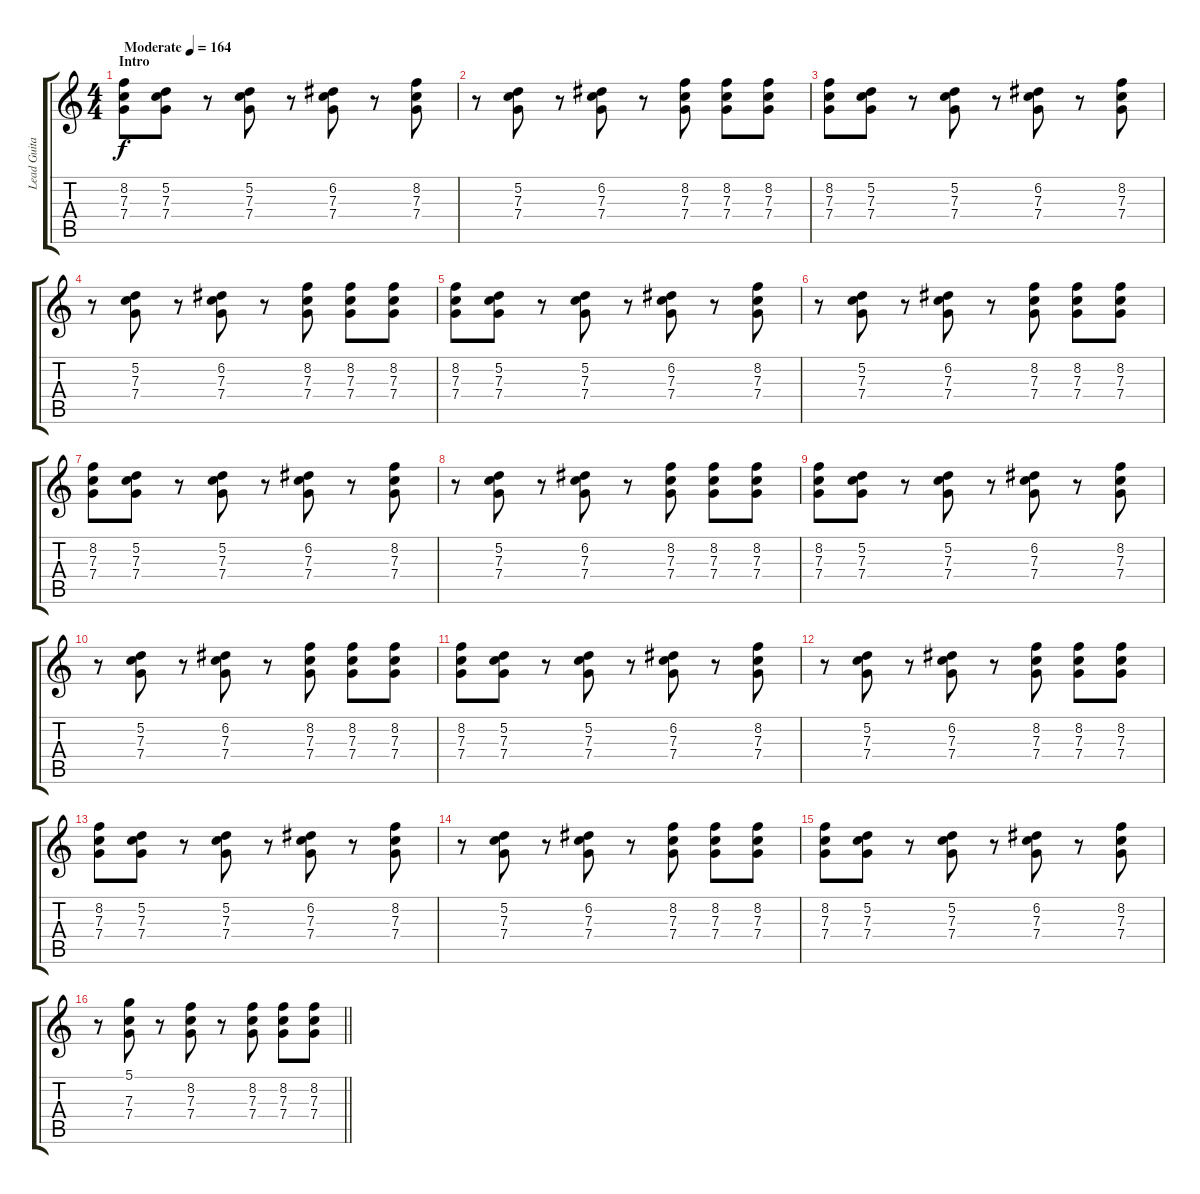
\track ("Lead Guitar (Andi)" "Lead Guita") {instrument distortionguitar}
\staff {score tabs}
\tuning (D4 A3 F3 C3 G2 C2) {hide}
\ts (4 4)
\section ("" "Intro")
\tempo (164 "Moderate")
\clef g2
\ks c
(8.2 7.3 7.4).8{dy f instrument distortionguitar} (5.2 7.3 7.4).8 r.8 (5.2 7.3 7.4).8 r.8 (6.2 7.3 7.4).8 r.8 (8.2 7.3 7.4).8 |
r.8 (5.2 7.3 7.4).8 r.8 (6.2 7.3 7.4).8 r.8 (8.2 7.3 7.4).8 (8.2 7.3 7.4).8 (8.2 7.3 7.4).8 |
(8.2 7.3 7.4).8 (5.2 7.3 7.4).8 r.8 (5.2 7.3 7.4).8 r.8 (6.2 7.3 7.4).8 r.8 (8.2 7.3 7.4).8 |
r.8 (5.2 7.3 7.4).8 r.8 (6.2 7.3 7.4).8 r.8 (8.2 7.3 7.4).8 (8.2 7.3 7.4).8 (8.2 7.3 7.4).8 |
(8.2 7.3 7.4).8 (5.2 7.3 7.4).8 r.8 (5.2 7.3 7.4).8 r.8 (6.2 7.3 7.4).8 r.8 (8.2 7.3 7.4).8 |
r.8 (5.2 7.3 7.4).8 r.8 (6.2 7.3 7.4).8 r.8 (8.2 7.3 7.4).8 (8.2 7.3 7.4).8 (8.2 7.3 7.4).8 |
(8.2 7.3 7.4).8 (5.2 7.3 7.4).8 r.8 (5.2 7.3 7.4).8 r.8 (6.2 7.3 7.4).8 r.8 (8.2 7.3 7.4).8 |
r.8 (5.2 7.3 7.4).8 r.8 (6.2 7.3 7.4).8 r.8 (8.2 7.3 7.4).8 (8.2 7.3 7.4).8 (8.2 7.3 7.4).8 |
(8.2 7.3 7.4).8 (5.2 7.3 7.4).8 r.8 (5.2 7.3 7.4).8 r.8 (6.2 7.3 7.4).8 r.8 (8.2 7.3 7.4).8 |
r.8 (5.2 7.3 7.4).8 r.8 (6.2 7.3 7.4).8 r.8 (8.2 7.3 7.4).8 (8.2 7.3 7.4).8 (8.2 7.3 7.4).8 |
(8.2 7.3 7.4).8 (5.2 7.3 7.4).8 r.8 (5.2 7.3 7.4).8 r.8 (6.2 7.3 7.4).8 r.8 (8.2 7.3 7.4).8 |
r.8 (5.2 7.3 7.4).8 r.8 (6.2 7.3 7.4).8 r.8 (8.2 7.3 7.4).8 (8.2 7.3 7.4).8 (8.2 7.3 7.4).8 |
(8.2 7.3 7.4).8 (5.2 7.3 7.4).8 r.8 (5.2 7.3 7.4).8 r.8 (6.2 7.3 7.4).8 r.8 (8.2 7.3 7.4).8 |
r.8 (5.2 7.3 7.4).8 r.8 (6.2 7.3 7.4).8 r.8 (8.2 7.3 7.4).8 (8.2 7.3 7.4).8 (8.2 7.3 7.4).8 |
(8.2 7.3 7.4).8 (5.2 7.3 7.4).8 r.8 (5.2 7.3 7.4).8 r.8 (6.2 7.3 7.4).8 r.8 (8.2 7.3 7.4).8 |
\barLineRight lightlight
r.8 (5.1 7.3 7.4).8 r.8 (8.2 7.3 7.4).8 r.8 (8.2 7.3 7.4).8 (8.2 7.3 7.4).8 (8.2 7.3 7.4).8
